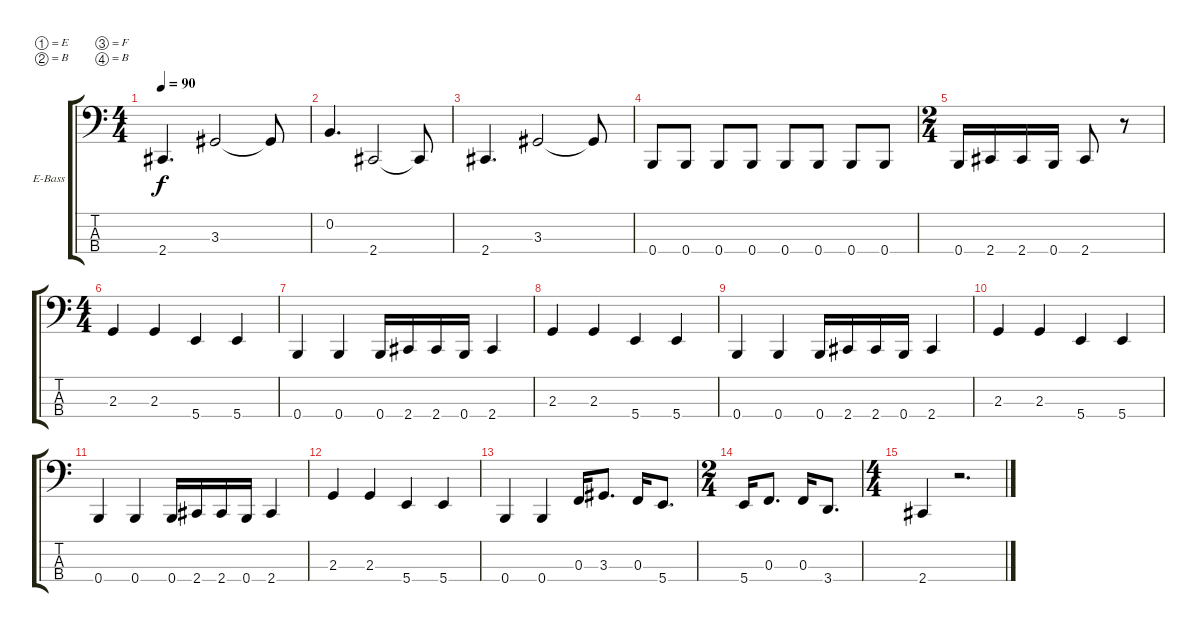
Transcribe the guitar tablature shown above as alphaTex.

\defaultSystemsLayout 4
\bracketExtendMode groupsimilarinstruments
\firstSystemTrackNameOrientation horizontal
\otherSystemsTrackNameOrientation horizontal
\track ("Electric Bass" "E-Bass") {instrument electricbassfinger}
\staff {score tabs}
\tuning (E2 B1 F1 B0)
\ts (4 4)
\tempo 90
\clef f4
\ks c
2.4.4{d dy f} 3.3.2 3.3{t}.8 |
0.2.4{d} 2.4.2 2.4{t}.8 |
2.4.4{d} 3.3.2 3.3{t}.8 |
0.4.8 0.4.8 0.4.8 0.4.8 0.4.8 0.4.8 0.4.8 0.4.8 |
\ts (2 4)
0.4.16 2.4.16 2.4.16 0.4.16 2.4.8 r.8 |
\ts (4 4)
2.3.4 2.3.4 5.4.4 5.4.4 |
0.4.4 0.4.4 0.4.16 2.4.16 2.4.16 0.4.16 2.4.4 |
2.3.4 2.3.4 5.4.4 5.4.4 |
0.4.4 0.4.4 0.4.16 2.4.16 2.4.16 0.4.16 2.4.4 |
2.3.4 2.3.4 5.4.4 5.4.4 |
0.4.4 0.4.4 0.4.16 2.4.16 2.4.16 0.4.16 2.4.4 |
2.3.4 2.3.4 5.4.4 5.4.4 |
0.4.4 0.4.4 0.3.16 3.3.8{d} 0.3.16 5.4.8{d} |
\ts (2 4)
5.4.16 0.3.8{d} 0.3.16 3.4.8{d} |
\ts (4 4)
2.4.4 r.2{d}
